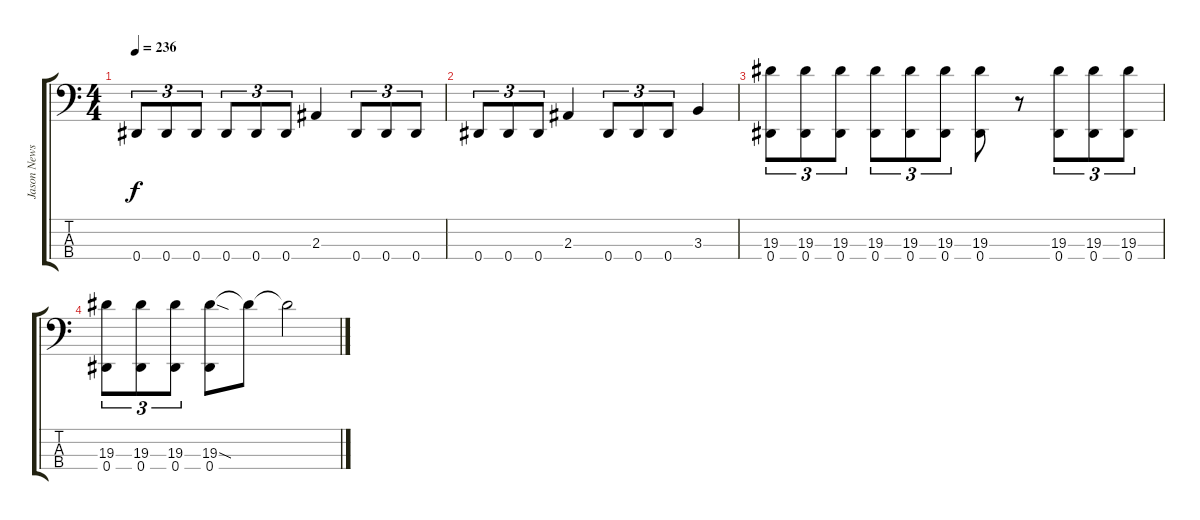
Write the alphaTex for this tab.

\track ("Jason Newstead" "Jason News") {instrument electricbasspick}
\staff {score tabs}
\tuning (Gb2 Db2 Ab1 Eb1) {hide}
\ts (4 4)
\tempo 236
\clef f4
\ks c
0.4.8{tu (3 2) dy f} 0.4.8{tu (3 2)} 0.4.8{tu (3 2)} 0.4.8{tu (3 2)} 0.4.8{tu (3 2)} 0.4.8{tu (3 2)} 2.3.4 0.4.8{tu (3 2)} 0.4.8{tu (3 2)} 0.4.8{tu (3 2)} |
0.4.8{tu (3 2)} 0.4.8{tu (3 2)} 0.4.8{tu (3 2)} 2.3.4 0.4.8{tu (3 2)} 0.4.8{tu (3 2)} 0.4.8{tu (3 2)} 3.3.4 |
(19.3 0.4).8{tu (3 2)} (19.3 0.4).8{tu (3 2)} (19.3 0.4).8{tu (3 2)} (19.3 0.4).8{tu (3 2)} (19.3 0.4).8{tu (3 2)} (19.3 0.4).8{tu (3 2)} (19.3 0.4).8 r.8 (19.3 0.4).8{tu (3 2)} (19.3 0.4).8{tu (3 2)} (19.3 0.4).8{tu (3 2)} |
(19.3 0.4).8{tu (3 2)} (19.3 0.4).8{tu (3 2)} (19.3 0.4).8{tu (3 2)} (19.3{sod} 0.4).8 19.3{t}.8 19.3{t}.2
